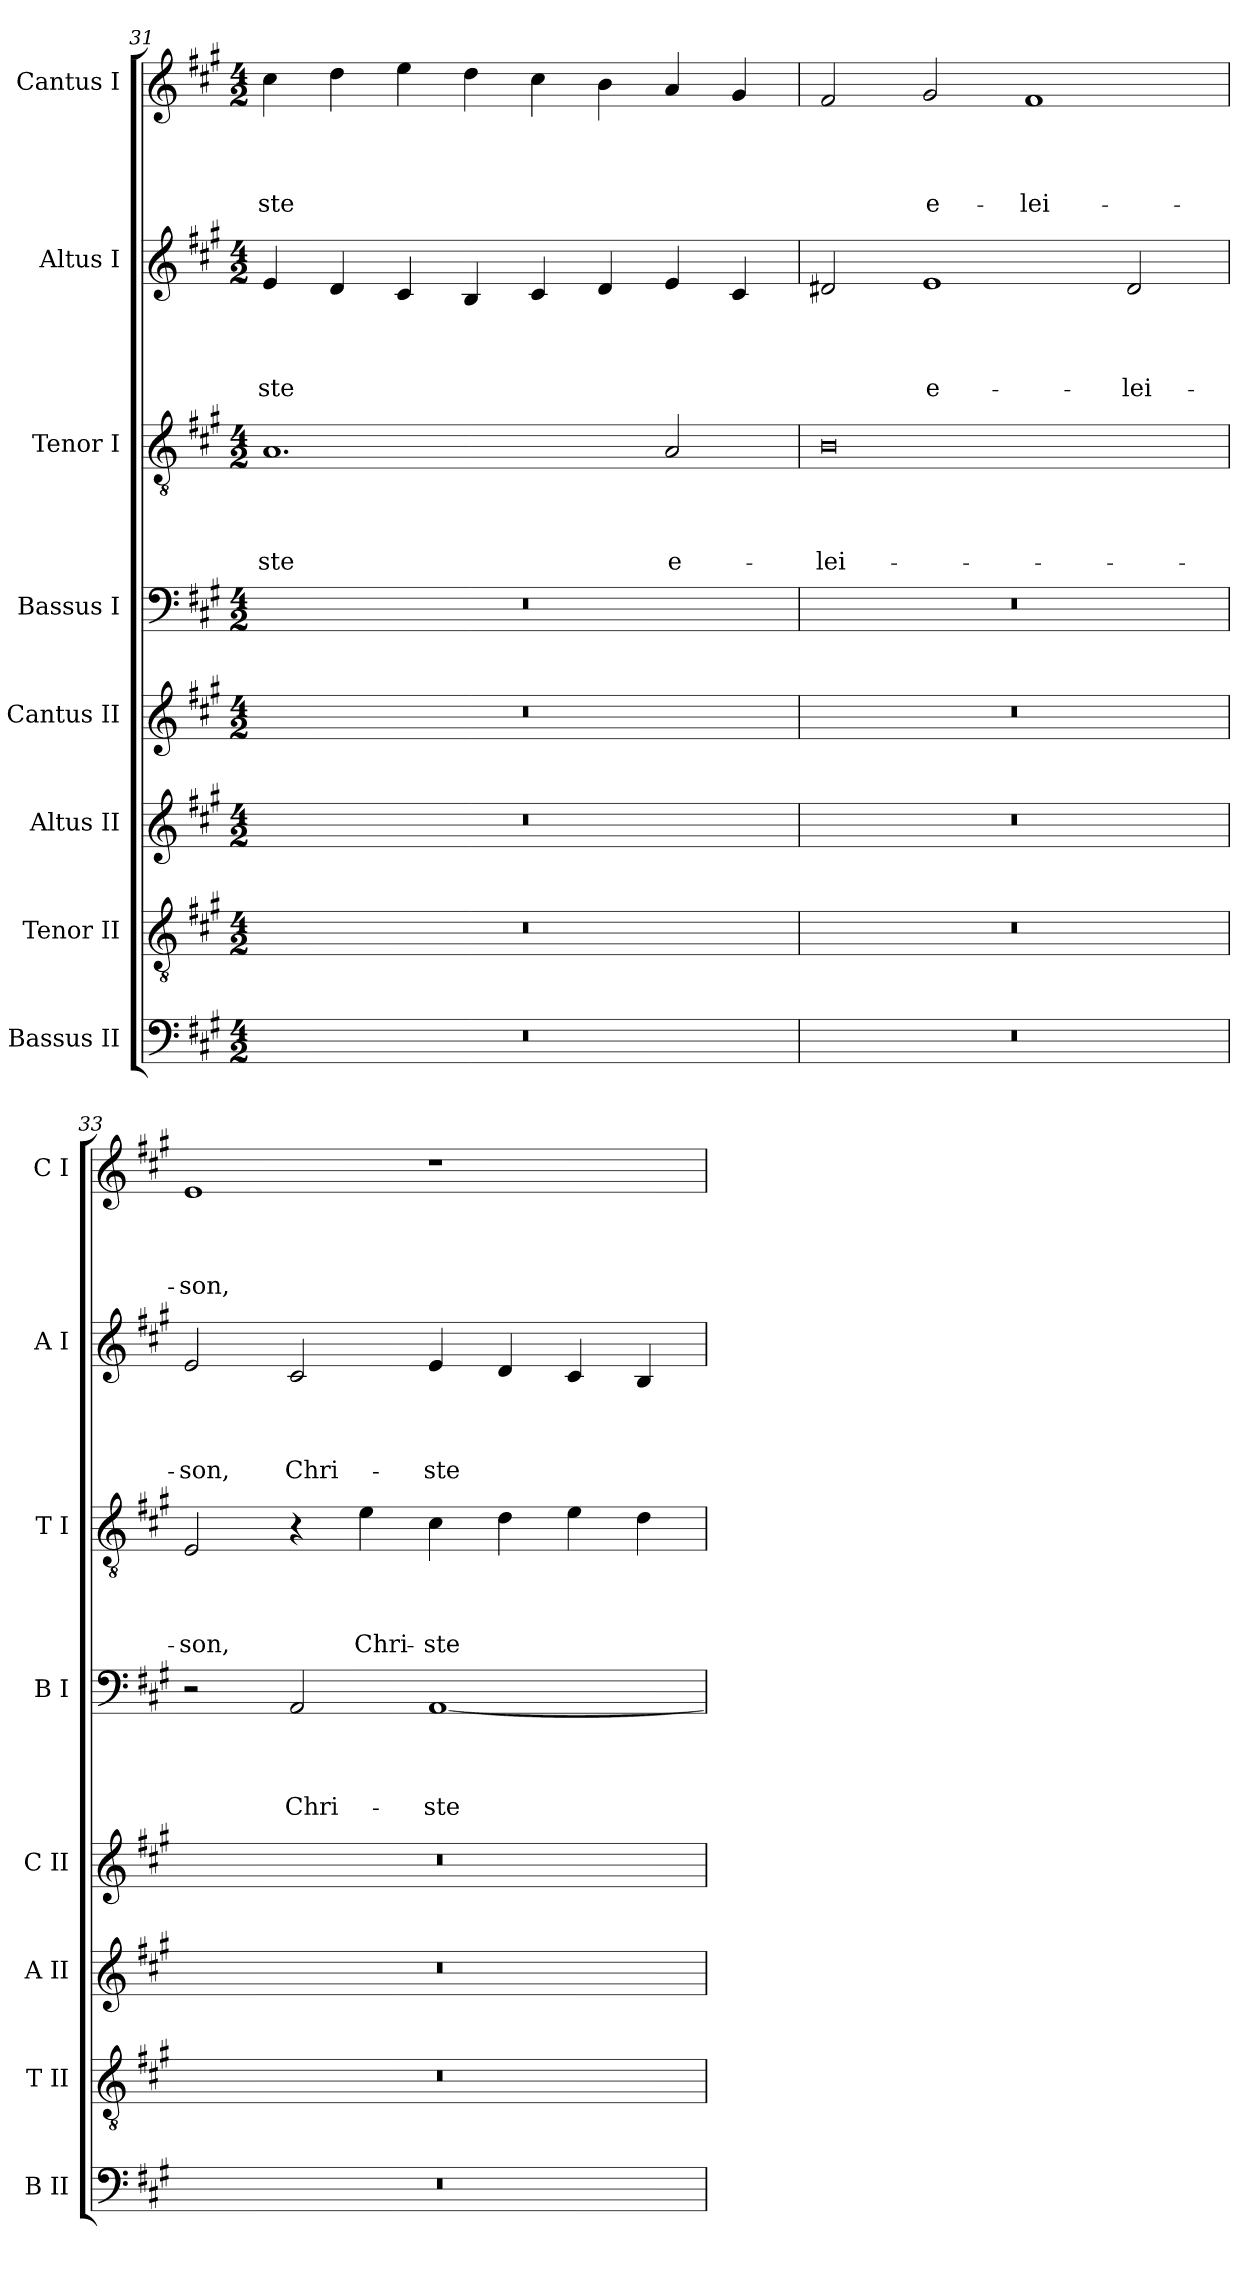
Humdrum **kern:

**kern	**kern	**kern	**kern	**kern	**text	**text	**text	**text	**kern	**text	**text	**text	**text	**kern	**text	**text	**text	**text	**kern	**text	**text	**text	**text
*part8	*part7	*part6	*part5	*part4	*part4	*part4	*part4	*part4	*part3	*part3	*part3	*part3	*part3	*part2	*part2	*part2	*part2	*part2	*part1	*part1	*part1	*part1	*part1
*staff8	*staff7	*staff6	*staff5	*staff4	*staff4	*staff4	*staff4	*staff4	*staff3	*staff3	*staff3	*staff3	*staff3	*staff2	*staff2	*staff2	*staff2	*staff2	*staff1	*staff1	*staff1	*staff1	*staff1
*I"Bassus II	*I"Tenor II	*I"Altus II	*I"Cantus II	*I"Bassus I	*	*	*	*	*I"Tenor I	*	*	*	*	*I"Altus I	*	*	*	*	*I"Cantus I	*	*	*	*
*I'B II	*I'T II	*I'A II	*I'C II	*I'B I	*	*	*	*	*I'T I	*	*	*	*	*I'A I	*	*	*	*	*I'C I	*	*	*	*
!!LO:LB:g=z
*clefF4	*clefGv2	*clefG2	*clefG2	*clefF4	*	*	*	*	*clefGv2	*	*	*	*	*clefG2	*	*	*	*	*clefG2	*	*	*	*
*k[f#c#g#]	*k[f#c#g#]	*k[f#c#g#]	*k[f#c#g#]	*k[f#c#g#]	*	*	*	*	*k[f#c#g#]	*	*	*	*	*k[f#c#g#]	*	*	*	*	*k[f#c#g#]	*	*	*	*
*A:	*A:	*A:	*A:	*A:	*	*	*	*	*A:	*	*	*	*	*A:	*	*	*	*	*A:	*	*	*	*
*M4/2	*M4/2	*M4/2	*M4/2	*M4/2	*	*	*	*	*M4/2	*	*	*	*	*M4/2	*	*	*	*	*M4/2	*	*	*	*
=31	=31	=31	=31	=31	=31	=31	=31	=31	=31	=31	=31	=31	=31	=31	=31	=31	=31	=31	=31	=31	=31	=31	=31
0r	0r	0r	0r	0r	.	.	.	.	1.A	.	.	.	-ste	4e/	.	.	.	-ste	4cc#\	.	.	.	-ste
.	.	.	.	.	.	.	.	.	.	.	.	.	.	4d/	.	.	.	.	4dd\	.	.	.	.
.	.	.	.	.	.	.	.	.	.	.	.	.	.	4c#/	.	.	.	.	4ee\	.	.	.	.
.	.	.	.	.	.	.	.	.	.	.	.	.	.	4B/	.	.	.	.	4dd\	.	.	.	.
.	.	.	.	.	.	.	.	.	.	.	.	.	.	4c#/	.	.	.	.	4cc#\	.	.	.	.
.	.	.	.	.	.	.	.	.	.	.	.	.	.	4d/	.	.	.	.	4b\	.	.	.	.
.	.	.	.	.	.	.	.	.	2A/	.	.	.	e-	4e/	.	.	.	.	4a/	.	.	.	.
.	.	.	.	.	.	.	.	.	.	.	.	.	.	4c#/	.	.	.	.	4g#/	.	.	.	.
=32	=32	=32	=32	=32	=32	=32	=32	=32	=32	=32	=32	=32	=32	=32	=32	=32	=32	=32	=32	=32	=32	=32	=32
0r	0r	0r	0r	0r	.	.	.	.	0B	.	.	.	-lei-	2d#X/	.	.	.	.	2f#/	.	.	.	.
.	.	.	.	.	.	.	.	.	.	.	.	.	.	1e	.	.	.	e-	2g#/	.	.	.	e-
.	.	.	.	.	.	.	.	.	.	.	.	.	.	.	.	.	.	.	1f#	.	.	.	-lei-
.	.	.	.	.	.	.	.	.	.	.	.	.	.	2d#/	.	.	.	-lei-	.	.	.	.	.
=33	=33	=33	=33	=33	=33	=33	=33	=33	=33	=33	=33	=33	=33	=33	=33	=33	=33	=33	=33	=33	=33	=33	=33
0r	0r	0r	0r	2r	.	.	.	.	2E/	.	.	.	-son,	2e/	.	.	.	-son,	1e	.	.	.	-son,
.	.	.	.	2AA/	.	.	.	Chri-	4r	.	.	.	.	2c#/	.	.	.	Chri-	.	.	.	.	.
.	.	.	.	.	.	.	.	.	4e\	.	.	.	Chri-	.	.	.	.	.	.	.	.	.	.
.	.	.	.	[1AA	.	.	.	-ste	4c#\	.	.	.	-ste	4e/	.	.	.	-ste	1r	.	.	.	.
.	.	.	.	.	.	.	.	.	4d\	.	.	.	.	4d/	.	.	.	.	.	.	.	.	.
.	.	.	.	.	.	.	.	.	4e\	.	.	.	.	4c#/	.	.	.	.	.	.	.	.	.
.	.	.	.	.	.	.	.	.	4d\	.	.	.	.	4B/	.	.	.	.	.	.	.	.	.
=	=	=	=	=	=	=	=	=	=	=	=	=	=	=	=	=	=	=	=	=	=	=	=
*-	*-	*-	*-	*-	*-	*-	*-	*-	*-	*-	*-	*-	*-	*-	*-	*-	*-	*-	*-	*-	*-	*-	*-
